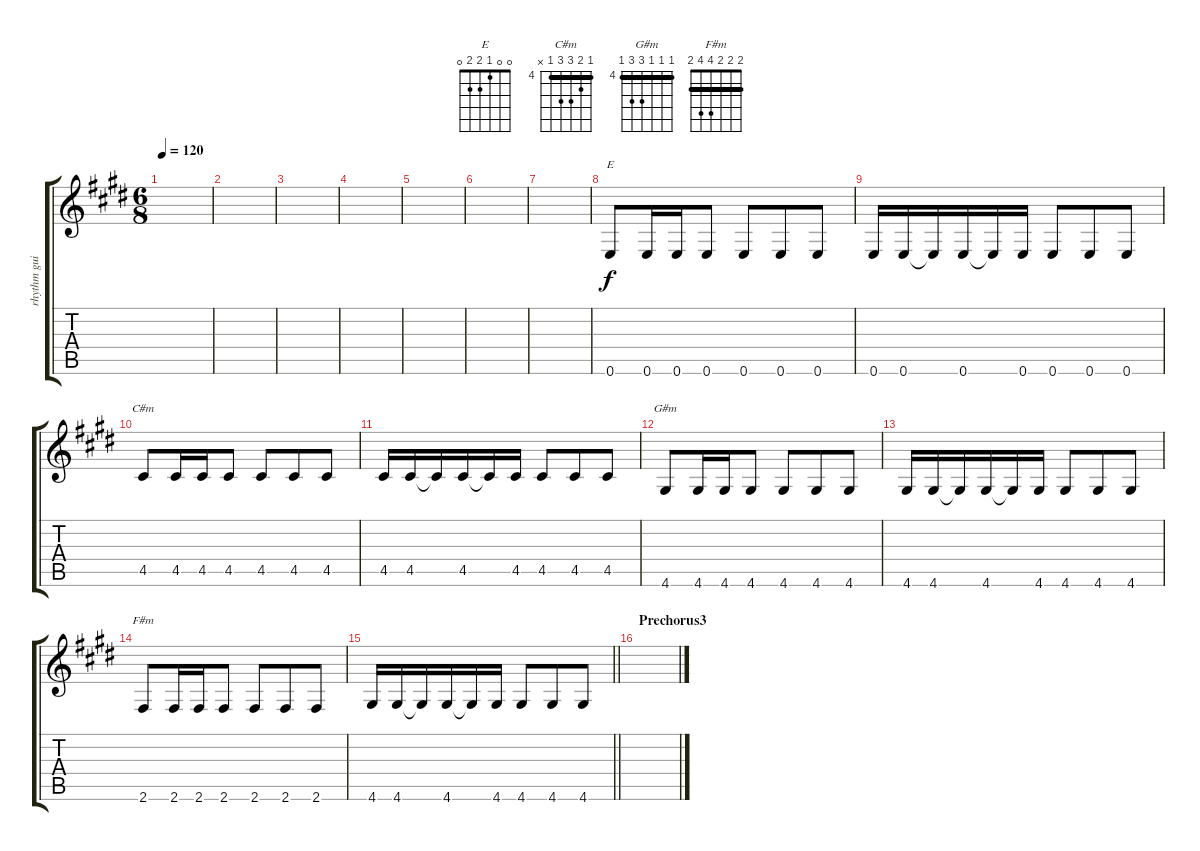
\track ("rhythm guitar" "rhythm gui") {instrument distortionguitar}
\staff {score tabs}
\tuning (E4 B3 G3 D3 A2 E2) {hide}
\chord ("E" 0 0 1 2 2 0)
\chord ("C#m" 4 5 6 6 4 x) {firstfret 4 barre 4}
\chord ("G#m" 4 4 4 6 6 4) {firstfret 4 barre 4}
\chord ("F#m" 2 2 2 4 4 2) {barre 2}
\ts (6 8)
\tempo 120
\clef g2
\ks e
|
|
|
|
|
|
|
0.6.8{ch "E"} 0.6.16 0.6.16 0.6.8 0.6.8 0.6.8 0.6.8 |
0.6.16 0.6.16 0.6{t}.16 0.6.16 0.6{t}.16 0.6.16 0.6.8 0.6.8 0.6.8 |
4.5.8{ch "C#m"} 4.5.16 4.5.16 4.5.8 4.5.8 4.5.8 4.5.8 |
4.5.16 4.5.16 4.5{t}.16 4.5.16 4.5{t}.16 4.5.16 4.5.8 4.5.8 4.5.8 |
4.6.8{ch "G#m"} 4.6.16 4.6.16 4.6.8 4.6.8 4.6.8 4.6.8 |
4.6.16 4.6.16 4.6{t}.16 4.6.16 4.6{t}.16 4.6.16 4.6.8 4.6.8 4.6.8 |
2.6.8{ch "F#m"} 2.6.16 2.6.16 2.6.8 2.6.8 2.6.8 2.6.8 |
\barLineRight lightlight
4.6.16 4.6.16 4.6{t}.16 4.6.16 4.6{t}.16 4.6.16 4.6.8 4.6.8 4.6.8 |
\section ("" "Prechorus3")
